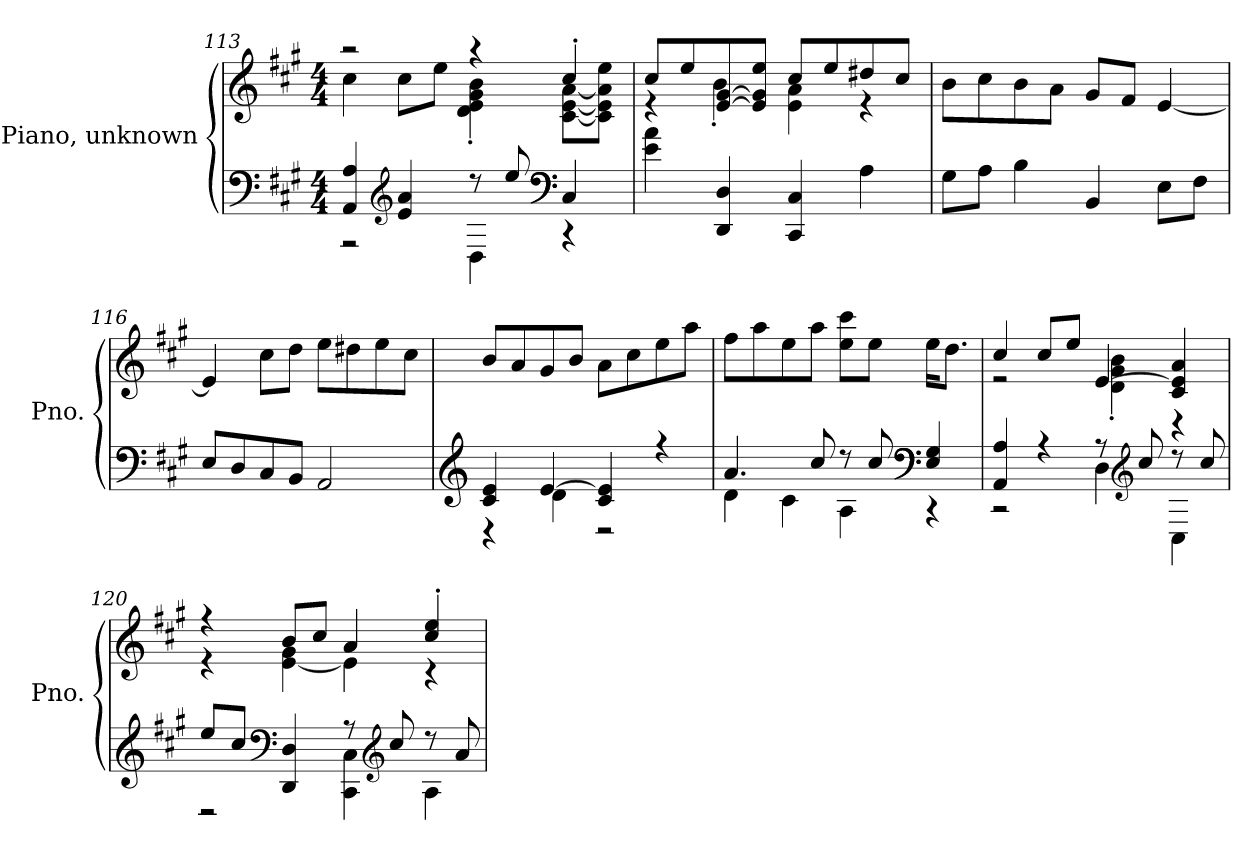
**kern	**kern
*part1	*part1
*staff2	*staff1
*I"Piano, unknown	*
*I'Pno.	*
*clefF4	*clefG2
*k[f#c#g#]	*k[f#c#g#]
*M4/4	*M4/4
=113	=113
*^	*^
4AA/ 4A/	2r	2r	4cc#\
*clefG2	*	*	*
4e/ 4a/	.	.	8cc#\L
.	.	.	8ee\J
8r	4D\	4r	4d\' 4e\' 4g#\' 4b\'
8ee/	.	.	.
*clefF4	*	*	*
4C#/	4r	4cc#'/	[8c#\ [8e\ [8a\L
.	.	.	8c#\] 8e\] 8a\] 8ee\J
*v	*v	*	*
=114	=114	=114
4e\ 4a\	8cc#/L	4r
.	8ee/	.
4DD/ 4D/	[8e/ [8g#/	4b'\
.	8e/] 8g#/] 8ee/J	.
4CC#/ 4C#/	8cc#/L	4e\ 4a\
.	8ee/	.
4A\	8dd#X/	4r
.	8cc#/J	.
*	*v	*v
!!LO:LB:g=z
=115	=115
8G#\L	8b\L
8A\J	8cc#\
4B\	8b\
.	8a\J
4BB/	8g#/L
.	8f#/J
8E\L	[4e/
8F#\J	.
=116	=116
8E/L	4e/]
8D/	.
8C#/	8cc#\L
8BB/J	8dd\J
2AA/	8ee\L
.	8dd#X\
.	8ee\
.	8cc#\J
=117	=117
*clefG2	*
*^	*
4c#/ 4e/	4r	8b/L
.	.	8a/
[4e/	4d\	8g#/
.	.	8b/J
4c#/ 4e/]	2r	8a\L
.	.	8cc#\
4r	.	8ee\
.	.	8aa\J
=118	=118	=118
4.a/	4d\	8ff#\L
.	.	8aa\
.	4c#\	8ee\
8cc#/	.	8aa\J
8r	4A\	8ee\ 8ccc#\L
8cc#/	.	8ee\J
*clefF4	*	*
4E/ 4G#/	4r	16ee\KL
.	.	8.dd\J
!!LO:PB:g=z
=119	=119	=119
*	*	*^
4AA/ 4A/	2r	4cc#/	2r
4r	.	8cc#/L	.
.	.	8ee/J	.
8r	4D\	[4e/	4d\' 4g#\' 4b\'
*clefG2	*	*	*
8cc#/	.	.	.
8r	4C#\	4c#/ 4e/] 4a/	4r
8cc#/	.	.	.
=120	=120	=120	=120
8ee/L	2r	4r	4r
8cc#/J	.	.	.
*clefF4	*	*	*
4DD/ 4D/	.	8b/L	[4e\ 4g#\
.	.	8cc#/J	.
8r	4CC#\ 4C#\	4a/	4e\]
*clefG2	*	*	*
8cc#/	.	.	.
8r	4A\	4cc#/' 4ee/'	4r
8a/	.	.	.
*v	*v	*	*
*	*v	*v
=	=
*-	*-
